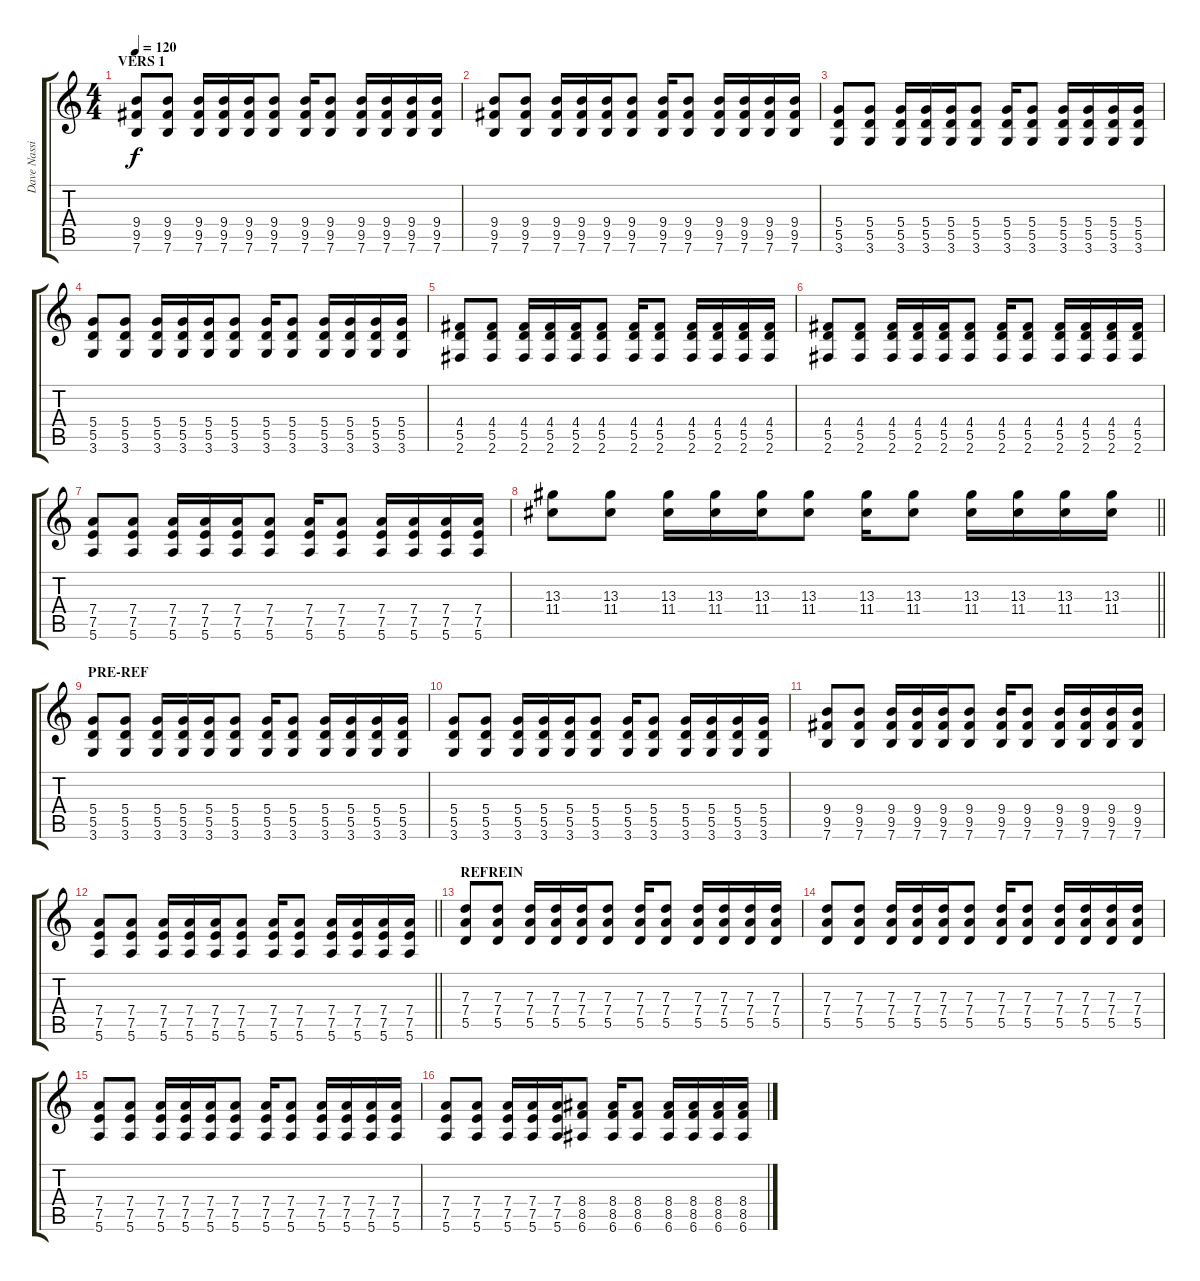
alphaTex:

\track ("Dave Nassie" "Dave Nassi") {instrument distortionguitar}
\staff {score tabs}
\tuning (E4 B3 G3 D3 A2 E2) {hide}
\ts (4 4)
\section ("" "VERS 1")
\tempo 120
\clef g2
\ks c
(9.4 9.5 7.6).8{dy f} (9.4 9.5 7.6).8 (9.4 9.5 7.6).16 (9.4 9.5 7.6).16 (9.4 9.5 7.6).16 (9.4 9.5 7.6).8 (9.4 9.5 7.6).16 (9.4 9.5 7.6).8 (9.4 9.5 7.6).16 (9.4 9.5 7.6).16 (9.4 9.5 7.6).16 (9.4 9.5 7.6).16 |
(9.4 9.5 7.6).8 (9.4 9.5 7.6).8 (9.4 9.5 7.6).16 (9.4 9.5 7.6).16 (9.4 9.5 7.6).16 (9.4 9.5 7.6).8 (9.4 9.5 7.6).16 (9.4 9.5 7.6).8 (9.4 9.5 7.6).16 (9.4 9.5 7.6).16 (9.4 9.5 7.6).16 (9.4 9.5 7.6).16 |
(5.4 5.5 3.6).8 (5.4 5.5 3.6).8 (5.4 5.5 3.6).16 (5.4 5.5 3.6).16 (5.4 5.5 3.6).16 (5.4 5.5 3.6).8 (5.4 5.5 3.6).16 (5.4 5.5 3.6).8 (5.4 5.5 3.6).16 (5.4 5.5 3.6).16 (5.4 5.5 3.6).16 (5.4 5.5 3.6).16 |
(5.4 5.5 3.6).8 (5.4 5.5 3.6).8 (5.4 5.5 3.6).16 (5.4 5.5 3.6).16 (5.4 5.5 3.6).16 (5.4 5.5 3.6).8 (5.4 5.5 3.6).16 (5.4 5.5 3.6).8 (5.4 5.5 3.6).16 (5.4 5.5 3.6).16 (5.4 5.5 3.6).16 (5.4 5.5 3.6).16 |
(4.4 5.5 2.6).8 (4.4 5.5 2.6).8 (4.4 5.5 2.6).16 (4.4 5.5 2.6).16 (4.4 5.5 2.6).16 (4.4 5.5 2.6).8 (4.4 5.5 2.6).16 (4.4 5.5 2.6).8 (4.4 5.5 2.6).16 (4.4 5.5 2.6).16 (4.4 5.5 2.6).16 (4.4 5.5 2.6).16 |
(4.4 5.5 2.6).8 (4.4 5.5 2.6).8 (4.4 5.5 2.6).16 (4.4 5.5 2.6).16 (4.4 5.5 2.6).16 (4.4 5.5 2.6).8 (4.4 5.5 2.6).16 (4.4 5.5 2.6).8 (4.4 5.5 2.6).16 (4.4 5.5 2.6).16 (4.4 5.5 2.6).16 (4.4 5.5 2.6).16 |
(7.4 7.5 5.6).8 (7.4 7.5 5.6).8 (7.4 7.5 5.6).16 (7.4 7.5 5.6).16 (7.4 7.5 5.6).16 (7.4 7.5 5.6).8 (7.4 7.5 5.6).16 (7.4 7.5 5.6).8 (7.4 7.5 5.6).16 (7.4 7.5 5.6).16 (7.4 7.5 5.6).16 (7.4 7.5 5.6).16 |
\barLineRight lightlight
(13.3 11.4).8 (13.3 11.4).8 (13.3 11.4).16 (13.3 11.4).16 (13.3 11.4).16 (13.3 11.4).8 (13.3 11.4).16 (13.3 11.4).8 (13.3 11.4).16 (13.3 11.4).16 (13.3 11.4).16 (13.3 11.4).16 |
\section ("" "PRE-REF")
(5.4 5.5 3.6).8 (5.4 5.5 3.6).8 (5.4 5.5 3.6).16 (5.4 5.5 3.6).16 (5.4 5.5 3.6).16 (5.4 5.5 3.6).8 (5.4 5.5 3.6).16 (5.4 5.5 3.6).8 (5.4 5.5 3.6).16 (5.4 5.5 3.6).16 (5.4 5.5 3.6).16 (5.4 5.5 3.6).16 |
(5.4 5.5 3.6).8 (5.4 5.5 3.6).8 (5.4 5.5 3.6).16 (5.4 5.5 3.6).16 (5.4 5.5 3.6).16 (5.4 5.5 3.6).8 (5.4 5.5 3.6).16 (5.4 5.5 3.6).8 (5.4 5.5 3.6).16 (5.4 5.5 3.6).16 (5.4 5.5 3.6).16 (5.4 5.5 3.6).16 |
(9.4 9.5 7.6).8 (9.4 9.5 7.6).8 (9.4 9.5 7.6).16 (9.4 9.5 7.6).16 (9.4 9.5 7.6).16 (9.4 9.5 7.6).8 (9.4 9.5 7.6).16 (9.4 9.5 7.6).8 (9.4 9.5 7.6).16 (9.4 9.5 7.6).16 (9.4 9.5 7.6).16 (9.4 9.5 7.6).16 |
\barLineRight lightlight
(7.4 7.5 5.6).8 (7.4 7.5 5.6).8 (7.4 7.5 5.6).16 (7.4 7.5 5.6).16 (7.4 7.5 5.6).16 (7.4 7.5 5.6).8 (7.4 7.5 5.6).16 (7.4 7.5 5.6).8 (7.4 7.5 5.6).16 (7.4 7.5 5.6).16 (7.4 7.5 5.6).16 (7.4 7.5 5.6).16 |
\section ("" "REFREIN")
(7.3 7.4 5.5).8 (7.3 7.4 5.5).8 (7.3 7.4 5.5).16 (7.3 7.4 5.5).16 (7.3 7.4 5.5).16 (7.3 7.4 5.5).8 (7.3 7.4 5.5).16 (7.3 7.4 5.5).8 (7.3 7.4 5.5).16 (7.3 7.4 5.5).16 (7.3 7.4 5.5).16 (7.3 7.4 5.5).16 |
(7.3 7.4 5.5).8 (7.3 7.4 5.5).8 (7.3 7.4 5.5).16 (7.3 7.4 5.5).16 (7.3 7.4 5.5).16 (7.3 7.4 5.5).8 (7.3 7.4 5.5).16 (7.3 7.4 5.5).8 (7.3 7.4 5.5).16 (7.3 7.4 5.5).16 (7.3 7.4 5.5).16 (7.3 7.4 5.5).16 |
(7.4 7.5 5.6).8 (7.4 7.5 5.6).8 (7.4 7.5 5.6).16 (7.4 7.5 5.6).16 (7.4 7.5 5.6).16 (7.4 7.5 5.6).8 (7.4 7.5 5.6).16 (7.4 7.5 5.6).8 (7.4 7.5 5.6).16 (7.4 7.5 5.6).16 (7.4 7.5 5.6).16 (7.4 7.5 5.6).16 |
(7.4 7.5 5.6).8 (7.4 7.5 5.6).8 (7.4 7.5 5.6).16 (7.4 7.5 5.6).16 (7.4 7.5 5.6).16 (8.4 8.5 6.6).8 (8.4 8.5 6.6).16 (8.4 8.5 6.6).8 (8.4 8.5 6.6).16 (8.4 8.5 6.6).16 (8.4 8.5 6.6).16 (8.4 8.5 6.6).16
